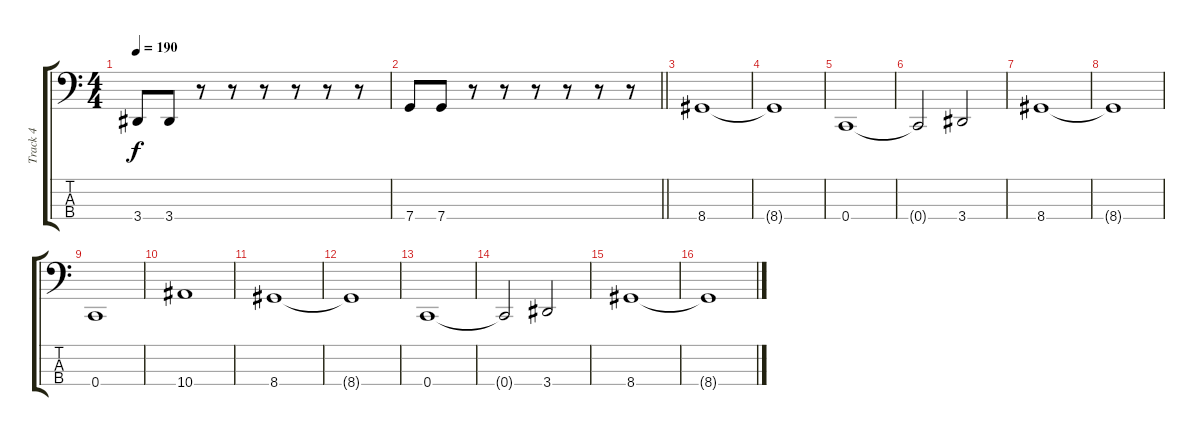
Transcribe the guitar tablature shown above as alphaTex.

\track ("Track 4" "Track 4") {instrument electricbasspick}
\staff {score tabs}
\tuning (F2 C2 G1 C1) {hide}
\ts (4 4)
\tempo 190
\clef f4
\ks c
3.4.8{dy f} 3.4.8 r.8 r.8 r.8 r.8 r.8 r.8 |
\barLineRight lightlight
7.4.8 7.4.8 r.8 r.8 r.8 r.8 r.8 r.8 |
\section ("" "")
8.4.1 |
8.4{t}.1 |
0.4.1 |
0.4{t}.2 3.4.2 |
8.4.1 |
8.4{t}.1 |
0.4.1 |
10.4.1 |
8.4.1 |
8.4{t}.1 |
0.4.1 |
0.4{t}.2 3.4.2 |
8.4.1 |
8.4{t}.1
